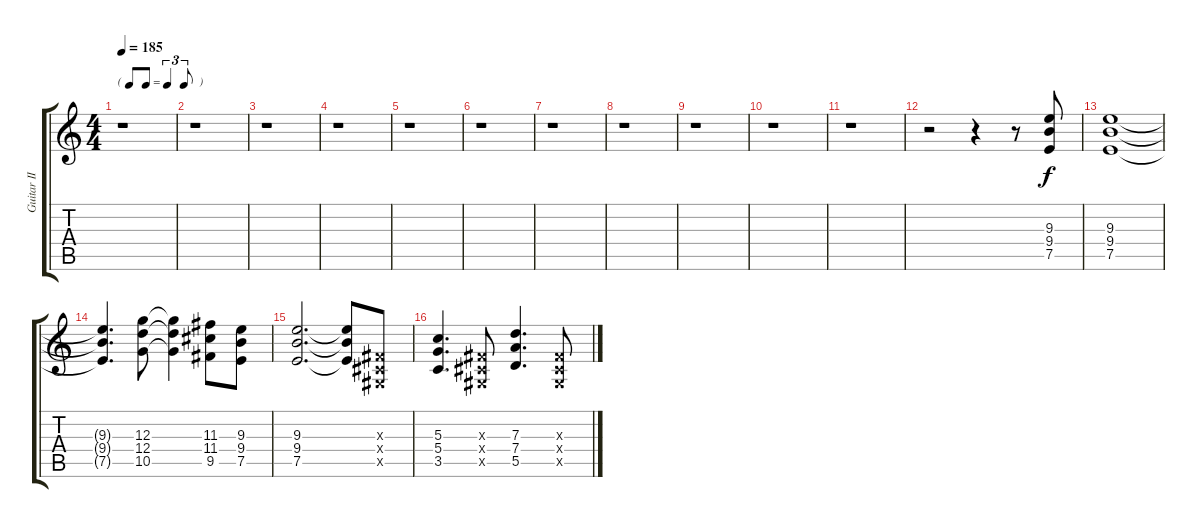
\track ("Guitar II" "Guitar II") {instrument overdrivenguitar}
\staff {score tabs}
\tuning (E4 B3 G3 D3 A2 E2) {hide}
\ts (4 4)
\tf triplet8th
\tempo 185
\clef g2
\ks c
r.1{dy f instrument overdrivenguitar} |
r.1 |
r.1 |
r.1 |
r.1 |
r.1 |
r.1 |
r.1 |
r.1 |
r.1 |
r.1 |
r.2 r.4 r.8 (9.3 9.4 7.5).8 |
(9.3 9.4 7.5).1 |
(9.3{t} 9.4{t} 7.5{t}).4{d} (12.3 12.4 10.5).8 (12.3{t} 12.4{t} 10.5{t}).4 (11.3 11.4 9.5).8 (9.3 9.4 7.5).8 |
(9.3 9.4 7.5).2{d} (9.3{t} 9.4{t} 7.5{t}).8 (-1.3{x} -1.4{x} -1.5{x}).8 |
(5.3 5.4 3.5).4{d} (-1.3{x} -1.4{x} -1.5{x}).8 (7.3 7.4 5.5).4{d} (-1.3{x} -1.4{x} -1.5{x}).8
